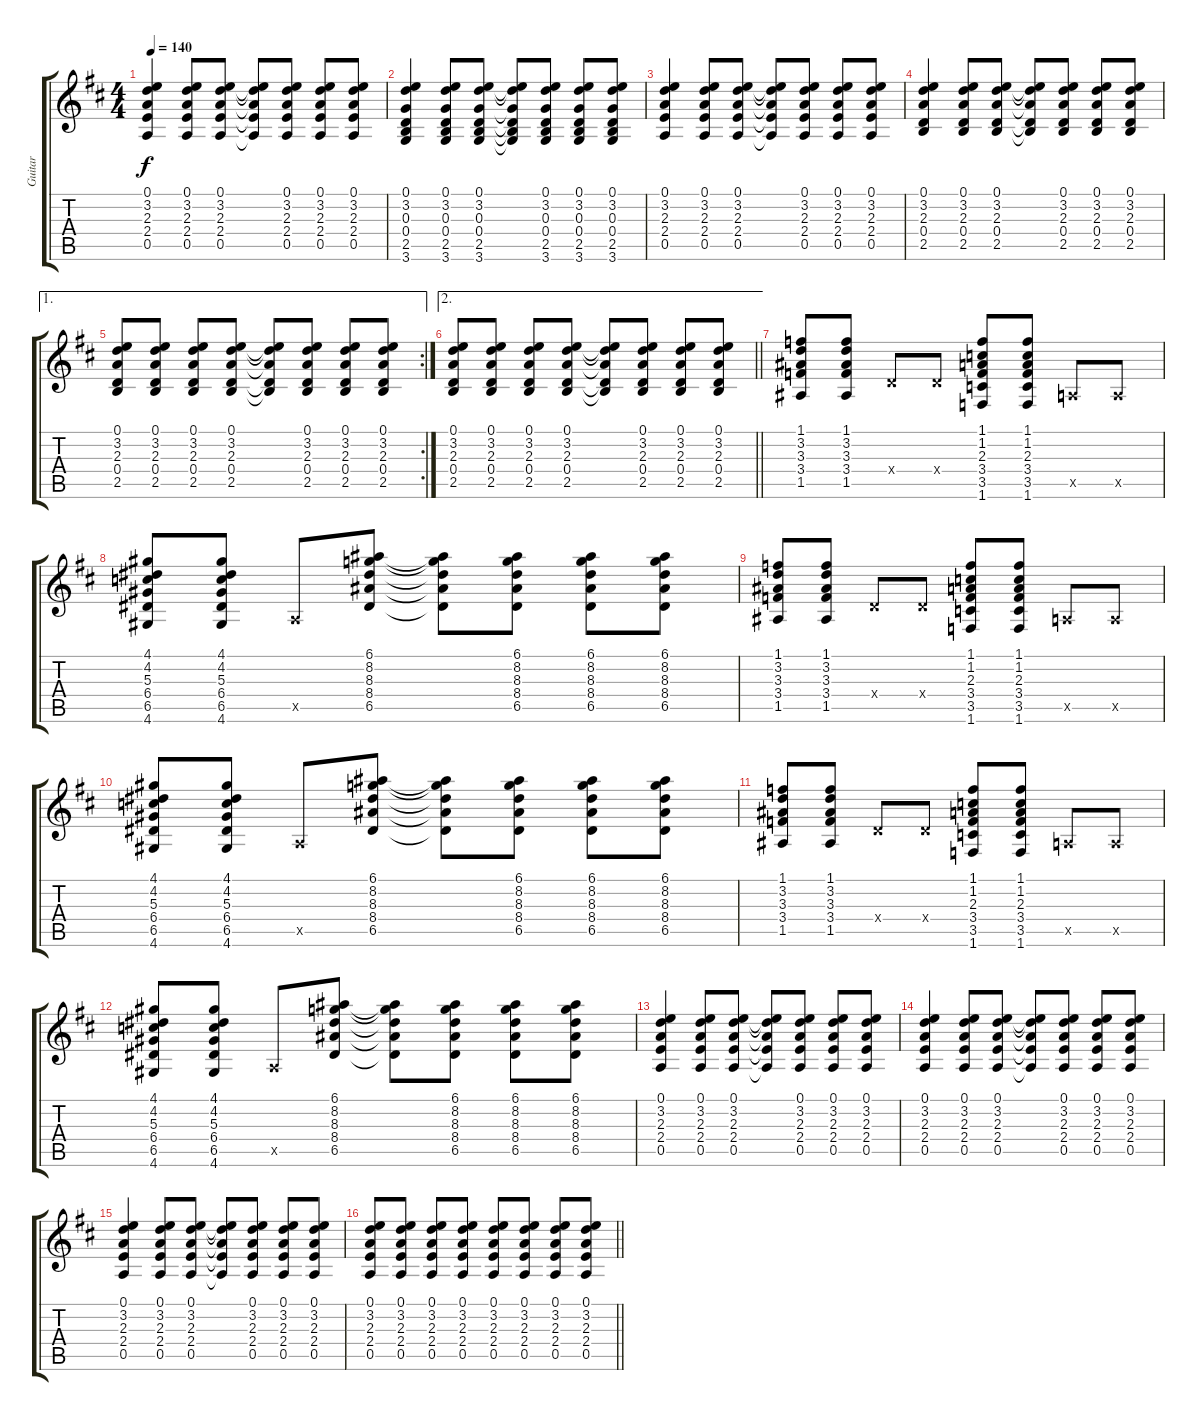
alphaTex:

\track ("Guitar" "Guitar") {instrument acousticguitarnylon}
\staff {score tabs}
\tuning (E4 B3 G3 D3 A2 E2) {hide}
\ts (4 4)
\tempo 140
\clef g2
\ks d
(0.1 3.2 2.3 2.4 0.5).4{dy f} (0.1 3.2 2.3 2.4 0.5).8 (0.1 3.2 2.3 2.4 0.5).8 (0.1{t} 3.2{t} 2.3{t} 2.4{t} 0.5{t}).8 (0.1 3.2 2.3 2.4 0.5).8 (0.1 3.2 2.3 2.4 0.5).8 (0.1 3.2 2.3 2.4 0.5).8 |
(0.1 3.2 0.3 0.4 2.5 3.6).4 (0.1 3.2 0.3 0.4 2.5 3.6).8 (0.1 3.2 0.3 0.4 2.5 3.6).8 (0.1{t} 3.2{t} 0.3{t} 0.4{t} 2.5{t} 3.6{t}).8 (0.1 3.2 0.3 0.4 2.5 3.6).8 (0.1 3.2 0.3 0.4 2.5 3.6).8 (0.1 3.2 0.3 0.4 2.5 3.6).8 |
(0.1 3.2 2.3 2.4 0.5).4 (0.1 3.2 2.3 2.4 0.5).8 (0.1 3.2 2.3 2.4 0.5).8 (0.1{t} 3.2{t} 2.3{t} 2.4{t} 0.5{t}).8 (0.1 3.2 2.3 2.4 0.5).8 (0.1 3.2 2.3 2.4 0.5).8 (0.1 3.2 2.3 2.4 0.5).8 |
(0.1 3.2 2.3 0.4 2.5).4 (0.1 3.2 2.3 0.4 2.5).8 (0.1 3.2 2.3 0.4 2.5).8 (0.1{t} 3.2{t} 2.3{t} 0.4{t} 2.5{t}).8 (0.1 3.2 2.3 0.4 2.5).8 (0.1 3.2 2.3 0.4 2.5).8 (0.1 3.2 2.3 0.4 2.5).8 |
\ae 1
\rc 2
(0.1 3.2 2.3 0.4 2.5).8 (0.1 3.2 2.3 0.4 2.5).8 (0.1 3.2 2.3 0.4 2.5).8 (0.1 3.2 2.3 0.4 2.5).8 (0.1{t} 3.2{t} 2.3{t} 0.4{t} 2.5{t}).8 (0.1 3.2 2.3 0.4 2.5).8 (0.1 3.2 2.3 0.4 2.5).8 (0.1 3.2 2.3 0.4 2.5).8 |
\ae 2
\barLineRight lightlight
(0.1 3.2 2.3 0.4 2.5).8 (0.1 3.2 2.3 0.4 2.5).8 (0.1 3.2 2.3 0.4 2.5).8 (0.1 3.2 2.3 0.4 2.5).8 (0.1{t} 3.2{t} 2.3{t} 0.4{t} 2.5{t}).8 (0.1 3.2 2.3 0.4 2.5).8 (0.1 3.2 2.3 0.4 2.5).8 (0.1 3.2 2.3 0.4 2.5).8 |
(1.1 3.2 3.3 3.4 1.5).8 (1.1 3.2 3.3 3.4 1.5).8 0.4{x}.8 0.4{x}.8 (1.1 1.2 2.3 3.4 3.5 1.6).8 (1.1 1.2 2.3 3.4 3.5 1.6).8 0.5{x}.8 0.5{x}.8 |
(4.1 4.2 5.3 6.4 6.5 4.6).8 (4.1 4.2 5.3 6.4 6.5 4.6).8 0.5{x}.8 (6.1 8.2 8.3 8.4 6.5).8 (6.1{t} 8.2{t} 8.3{t} 8.4{t} 6.5{t}).8 (6.1 8.2 8.3 8.4 6.5).8 (6.1 8.2 8.3 8.4 6.5).8 (6.1 8.2 8.3 8.4 6.5).8 |
(1.1 3.2 3.3 3.4 1.5).8 (1.1 3.2 3.3 3.4 1.5).8 0.4{x}.8 0.4{x}.8 (1.1 1.2 2.3 3.4 3.5 1.6).8 (1.1 1.2 2.3 3.4 3.5 1.6).8 0.5{x}.8 0.5{x}.8 |
(4.1 4.2 5.3 6.4 6.5 4.6).8 (4.1 4.2 5.3 6.4 6.5 4.6).8 0.5{x}.8 (6.1 8.2 8.3 8.4 6.5).8 (6.1{t} 8.2{t} 8.3{t} 8.4{t} 6.5{t}).8 (6.1 8.2 8.3 8.4 6.5).8 (6.1 8.2 8.3 8.4 6.5).8 (6.1 8.2 8.3 8.4 6.5).8 |
(1.1 3.2 3.3 3.4 1.5).8 (1.1 3.2 3.3 3.4 1.5).8 0.4{x}.8 0.4{x}.8 (1.1 1.2 2.3 3.4 3.5 1.6).8 (1.1 1.2 2.3 3.4 3.5 1.6).8 0.5{x}.8 0.5{x}.8 |
(4.1 4.2 5.3 6.4 6.5 4.6).8 (4.1 4.2 5.3 6.4 6.5 4.6).8 0.5{x}.8 (6.1 8.2 8.3 8.4 6.5).8 (6.1{t} 8.2{t} 8.3{t} 8.4{t} 6.5{t}).8 (6.1 8.2 8.3 8.4 6.5).8 (6.1 8.2 8.3 8.4 6.5).8 (6.1 8.2 8.3 8.4 6.5).8 |
(0.1 3.2 2.3 2.4 0.5).4 (0.1 3.2 2.3 2.4 0.5).8 (0.1 3.2 2.3 2.4 0.5).8 (0.1{t} 3.2{t} 2.3{t} 2.4{t} 0.5{t}).8 (0.1 3.2 2.3 2.4 0.5).8 (0.1 3.2 2.3 2.4 0.5).8 (0.1 3.2 2.3 2.4 0.5).8 |
(0.1 3.2 2.3 2.4 0.5).4 (0.1 3.2 2.3 2.4 0.5).8 (0.1 3.2 2.3 2.4 0.5).8 (0.1{t} 3.2{t} 2.3{t} 2.4{t} 0.5{t}).8 (0.1 3.2 2.3 2.4 0.5).8 (0.1 3.2 2.3 2.4 0.5).8 (0.1 3.2 2.3 2.4 0.5).8 |
(0.1 3.2 2.3 2.4 0.5).4 (0.1 3.2 2.3 2.4 0.5).8 (0.1 3.2 2.3 2.4 0.5).8 (0.1{t} 3.2{t} 2.3{t} 2.4{t} 0.5{t}).8 (0.1 3.2 2.3 2.4 0.5).8 (0.1 3.2 2.3 2.4 0.5).8 (0.1 3.2 2.3 2.4 0.5).8 |
\barLineRight lightlight
(0.1 3.2 2.3 2.4 0.5).8 (0.1 3.2 2.3 2.4 0.5).8 (0.1 3.2 2.3 2.4 0.5).8 (0.1 3.2 2.3 2.4 0.5).8 (0.1 3.2 2.3 2.4 0.5).8 (0.1 3.2 2.3 2.4 0.5).8 (0.1 3.2 2.3 2.4 0.5).8 (0.1 3.2 2.3 2.4 0.5).8
